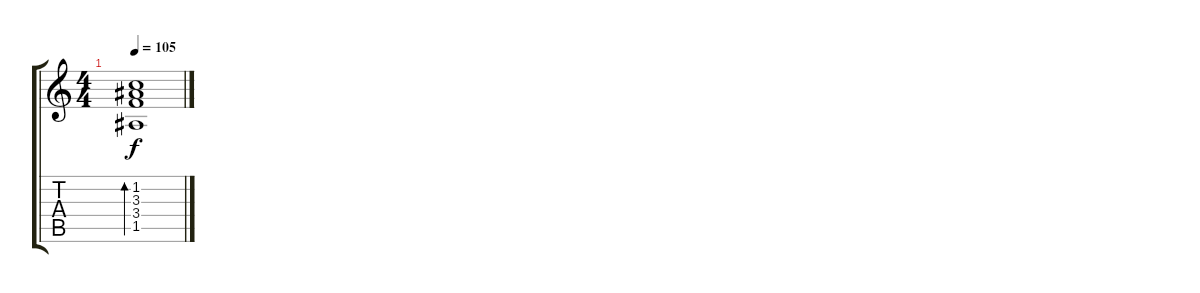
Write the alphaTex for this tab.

\track "" {instrument acousticguitarnylon}
\staff {score tabs}
\tuning (E4 B3 G3 D3 A2 E2) {hide}
\ts (4 4)
\tempo 105
\clef g2
\ks c
(1.2 3.3 3.4 1.5).1{bd 240 dy f}
